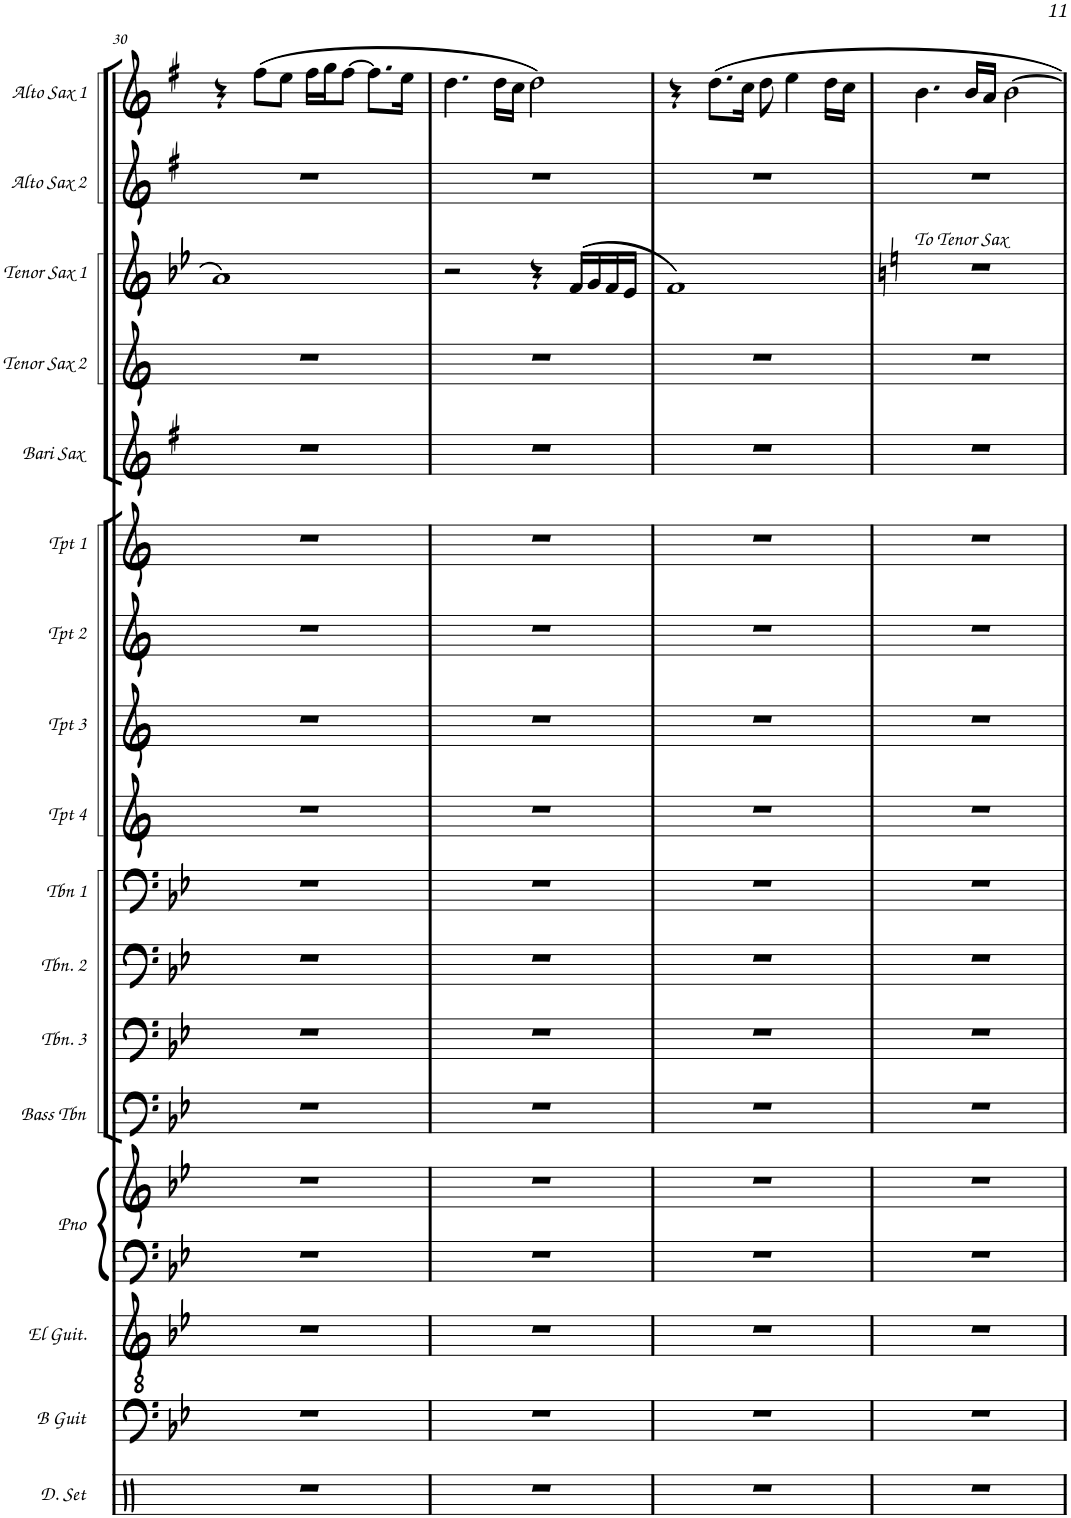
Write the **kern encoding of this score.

**kern	**kern	**kern	**kern	**kern	**kern	**kern	**kern	**kern	**kern	**kern	**kern	**kern	**kern	**kern	**kern	**kern	**kern
*part17	*part16	*part15	*part14	*part14	*part13	*part12	*part11	*part10	*part9	*part8	*part7	*part6	*part5	*part4	*part3	*part2	*part1
*staff18	*staff17	*staff16	*staff15	*staff14	*staff13	*staff12	*staff11	*staff10	*staff9	*staff8	*staff7	*staff6	*staff5	*staff4	*staff3	*staff2	*staff1
*I"Drumset	*I"Bass Guitar	*I"Electric Guitar	*I"Piano	*	*I"Bass Trombone	*I"Trombone 3	*I"Trombone 2	*I"Trombone 1	*I"Trumpet 4	*I"Trumpet 3	*I"Trumpet 2	*I"Trumpet 1	*I"Bari Sax	*I"Tenor Sax 2	*I"Tenor Sax 1	*I"Alto Sax 2	*I"Alto Sax 1
*I'D. Set	*I'B Guit	*I'El Guit.	*I'Pno	*	*I'Bass Tbn	*I'Tbn. 3	*I'Tbn. 2	*I'Tbn 1	*I'Tpt 4	*I'Tpt 3	*I'Tpt 2	*I'Tpt 1	*I'Bari Sax	*I'Tenor Sax 2	*I'Tenor Sax 1	*I'Alto Sax 2	*I'Alto Sax 1
!!LO:PB:g=z
*clefX	*clefF4	*clefGv2	*clefF4	*clefG2	*clefF4	*clefF4	*clefF4	*clefF4	*clefG2	*clefG2	*clefG2	*clefG2	*clefG2	*clefG2	*clefG2	*clefG2	*clefG2
*	*Trd7c12	*	*	*	*	*	*	*	*Trd1c2	*Trd1c2	*Trd1c2	*Trd1c2	*Trd12c21	*Trd8c14	*Trd8c14	*Trd5c9	*Trd5c9
*k[]	*k[b-e-]	*k[b-e-]	*k[b-e-]	*k[b-e-]	*k[b-e-]	*k[b-e-]	*k[b-e-]	*k[b-e-]	*k[]	*k[]	*k[]	*k[]	*k[f#]	*k[]	*k[b-e-]	*k[f#]	*k[f#]
*M4/4	*M4/4	*M4/4	*M4/4	*M4/4	*M4/4	*M4/4	*M4/4	*M4/4	*M4/4	*M4/4	*M4/4	*M4/4	*M4/4	*M4/4	*M4/4	*M4/4	*M4/4
=30	=30	=30	=30	=30	=30	=30	=30	=30	=30	=30	=30	=30	=30	=30	=30	=30	=30
1r	1r	1r	1r	1r	1r	1r	1r	1r	1r	1r	1r	1r	1r	1r	1a	1r	4r
.	.	.	.	.	.	.	.	.	.	.	.	.	.	.	.	.	(8ff#\L
.	.	.	.	.	.	.	.	.	.	.	.	.	.	.	.	.	8ee\J
.	.	.	.	.	.	.	.	.	.	.	.	.	.	.	.	.	16ff#\LL
.	.	.	.	.	.	.	.	.	.	.	.	.	.	.	.	.	16gg\J
.	.	.	.	.	.	.	.	.	.	.	.	.	.	.	.	.	[8ff#\J
.	.	.	.	.	.	.	.	.	.	.	.	.	.	.	.	.	8.ff#\L]
.	.	.	.	.	.	.	.	.	.	.	.	.	.	.	.	.	16ee\Jk
=31	=31	=31	=31	=31	=31	=31	=31	=31	=31	=31	=31	=31	=31	=31	=31	=31	=31
1r	1r	1r	1r	1r	1r	1r	1r	1r	1r	1r	1r	1r	1r	1r	2r	1r	4.dd\
.	.	.	.	.	.	.	.	.	.	.	.	.	.	.	.	.	16dd\LL
.	.	.	.	.	.	.	.	.	.	.	.	.	.	.	.	.	16cc\JJ
.	.	.	.	.	.	.	.	.	.	.	.	.	.	.	4r	.	2dd\)
.	.	.	.	.	.	.	.	.	.	.	.	.	.	.	(>16f/LL	.	.
.	.	.	.	.	.	.	.	.	.	.	.	.	.	.	16g/	.	.
.	.	.	.	.	.	.	.	.	.	.	.	.	.	.	16f/	.	.
.	.	.	.	.	.	.	.	.	.	.	.	.	.	.	16e-/JJ	.	.
=32	=32	=32	=32	=32	=32	=32	=32	=32	=32	=32	=32	=32	=32	=32	=32	=32	=32
1r	1r	1r	1r	1r	1r	1r	1r	1r	1r	1r	1r	1r	1r	1r	1f)	1r	4r
.	.	.	.	.	.	.	.	.	.	.	.	.	.	.	.	.	8.dd\L
.	.	.	.	.	.	.	.	.	.	.	.	.	.	.	.	.	16cc\Jk
.	.	.	.	.	.	.	.	.	.	.	.	.	.	.	.	.	8dd\
.	.	.	.	.	.	.	.	.	.	.	.	.	.	.	.	.	4ee\
.	.	.	.	.	.	.	.	.	.	.	.	.	.	.	.	.	16dd\LL
.	.	.	.	.	.	.	.	.	.	.	.	.	.	.	.	.	16cc\JJ
=33	=33	=33	=33	=33	=33	=33	=33	=33	=33	=33	=33	=33	=33	=33	=33	=33	=33
*	*	*	*	*	*	*	*	*	*	*	*	*	*	*	*k[]	*	*
!	!	!	!	!	!	!	!	!	!	!	!	!	!	!	!LO:TX:a:B:t=To Tenor Sax	!	!
1r	1r	1r	1r	1r	1r	1r	1r	1r	1r	1r	1r	1r	1r	1r	1r	1r	4.b\
.	.	.	.	.	.	.	.	.	.	.	.	.	.	.	.	.	16b/LL
.	.	.	.	.	.	.	.	.	.	.	.	.	.	.	.	.	16a/JJ
.	.	.	.	.	.	.	.	.	.	.	.	.	.	.	.	.	[2b\
=	=	=	=	=	=	=	=	=	=	=	=	=	=	=	=	=	=
*-	*-	*-	*-	*-	*-	*-	*-	*-	*-	*-	*-	*-	*-	*-	*-	*-	*-
